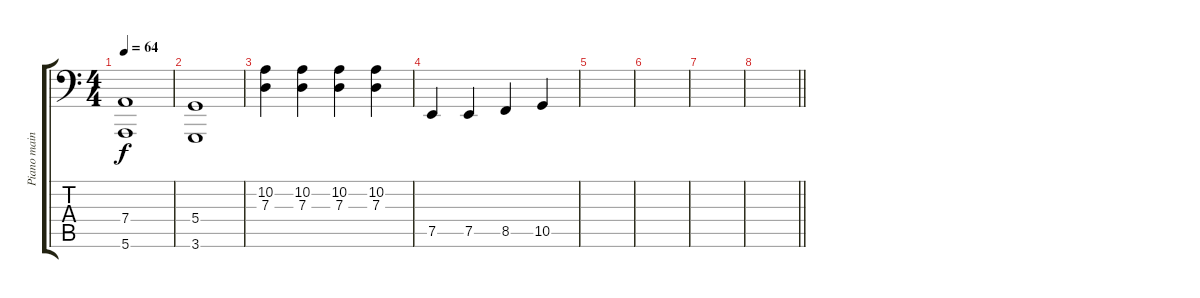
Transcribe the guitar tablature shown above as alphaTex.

\track ("Piano main gauche" "Piano main") {instrument acousticgrandpiano}
\staff {score tabs}
\tuning (E3 B2 G2 D2 A1 E1) {hide}
\ts (4 4)
\tempo 64
\clef f4
\ks c
(7.4 5.6).1{dy f} |
(5.4 3.6).1 |
(10.2 7.3).4 (10.2 7.3).4 (10.2 7.3).4 (10.2 7.3).4 |
7.5.4 7.5.4 8.5.4 10.5.4 |
|
|
|
\barLineRight lightlight
